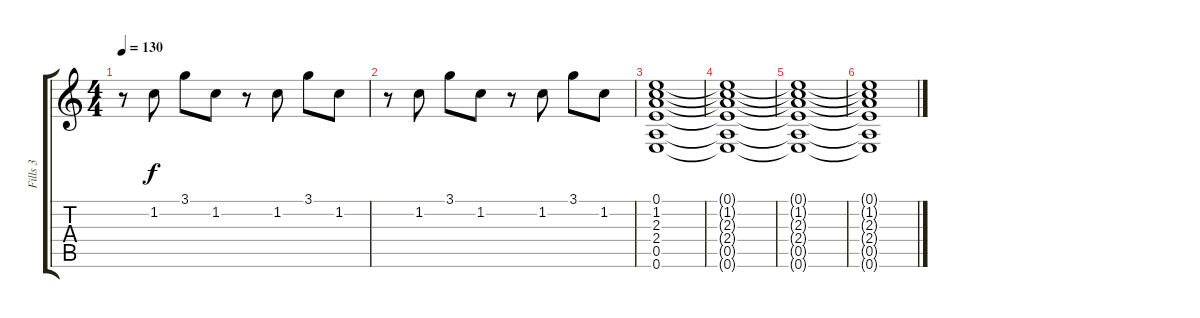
\track ("Fills 3" "Fills 3") {instrument electricguitarclean}
\staff {score tabs}
\tuning (E4 B3 G3 D3 A2 E2) {hide}
\ts (4 4)
\tempo 130
\clef g2
\ks c
r.8{dy f} 1.2.8 3.1.8 1.2.8 r.8 1.2.8 3.1.8 1.2.8 |
r.8 1.2.8 3.1.8 1.2.8 r.8 1.2.8 3.1.8 1.2.8 |
(0.1 1.2 2.3 2.4 0.5 0.6).1 |
(0.1{t} 1.2{t} 2.3{t} 2.4{t} 0.5{t} 0.6{t}).1 |
(0.1{t} 1.2{t} 2.3{t} 2.4{t} 0.5{t} 0.6{t}).1 |
(0.1{t} 1.2{t} 2.3{t} 2.4{t} 0.5{t} 0.6{t}).1
